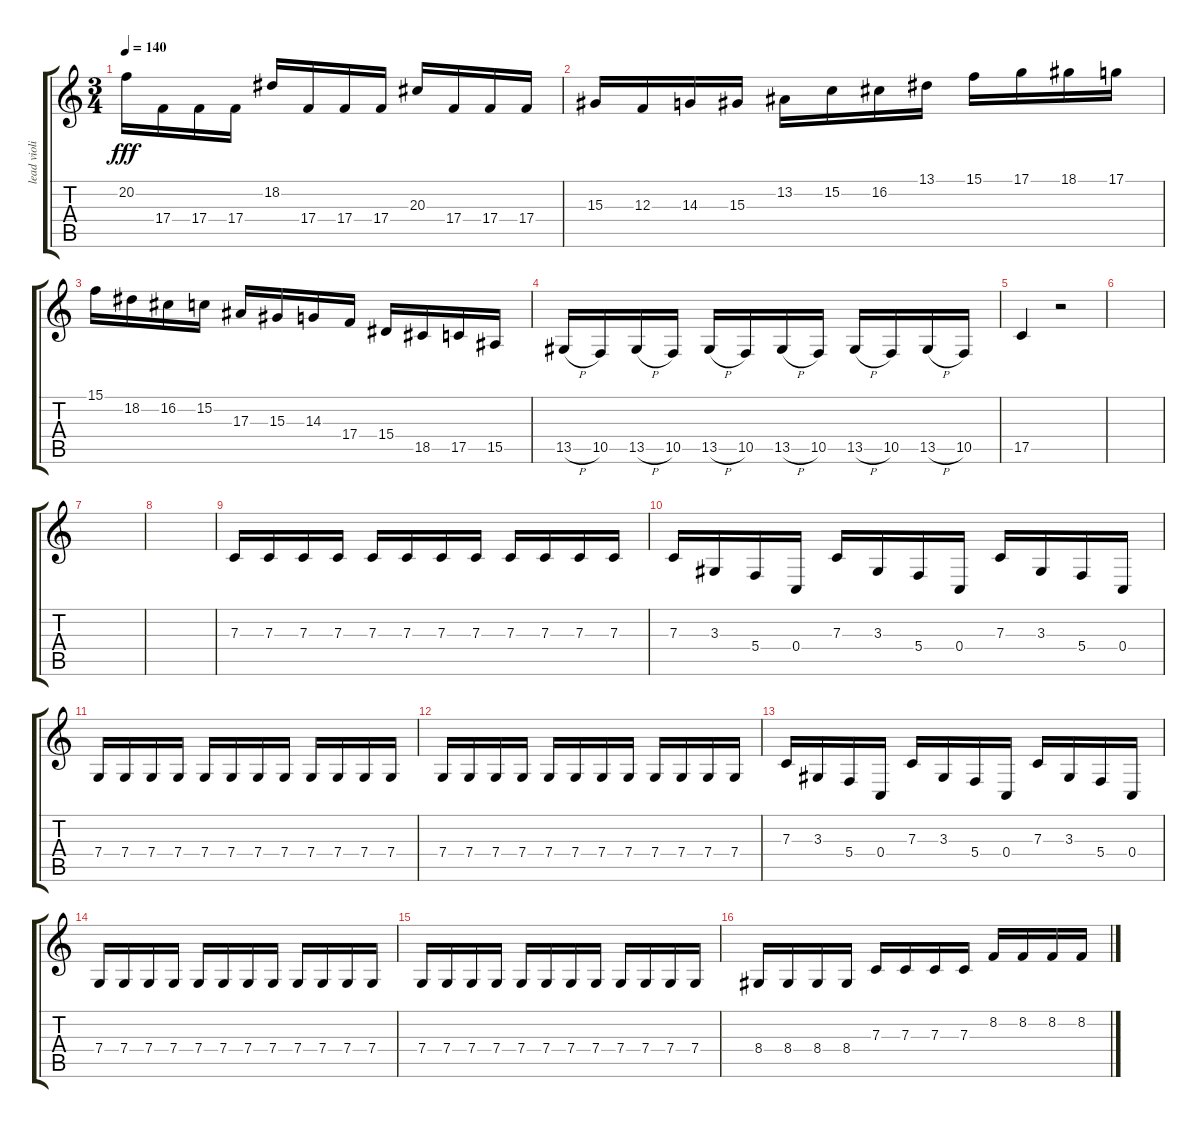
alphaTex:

\track ("lead violin" "lead violi") {instrument stringensemble1}
\staff {score tabs}
\tuning (D4 A3 F3 C3 G2 C2) {hide}
\ts (3 4)
\tempo 140
\clef g2
\ks c
20.2.16{dy fff} 17.4.16 17.4.16 17.4.16 18.2.16 17.4.16 17.4.16 17.4.16 20.3.16 17.4.16 17.4.16 17.4.16 |
15.3.16 12.3.16 14.3.16 15.3.16 13.2.16 15.2.16 16.2.16 13.1.16 15.1.16 17.1.16 18.1.16 17.1.16 |
15.1.16 18.2.16 16.2.16 15.2.16 17.3.16 15.3.16 14.3.16 17.4.16 15.4.16 18.5.16 17.5.16 15.5.16 |
13.5{h}.16 10.5.16 13.5{h}.16 10.5.16 13.5{h}.16 10.5.16 13.5{h}.16 10.5.16 13.5{h}.16 10.5.16 13.5{h}.16 10.5.16 |
17.5.4 r.2 |
|
|
|
7.3.16 7.3.16 7.3.16 7.3.16 7.3.16 7.3.16 7.3.16 7.3.16 7.3.16 7.3.16 7.3.16 7.3.16 |
7.3.16 3.3.16 5.4.16 0.4.16 7.3.16 3.3.16 5.4.16 0.4.16 7.3.16 3.3.16 5.4.16 0.4.16 |
7.4.16 7.4.16 7.4.16 7.4.16 7.4.16 7.4.16 7.4.16 7.4.16 7.4.16 7.4.16 7.4.16 7.4.16 |
7.4.16 7.4.16 7.4.16 7.4.16 7.4.16 7.4.16 7.4.16 7.4.16 7.4.16 7.4.16 7.4.16 7.4.16 |
7.3.16 3.3.16 5.4.16 0.4.16 7.3.16 3.3.16 5.4.16 0.4.16 7.3.16 3.3.16 5.4.16 0.4.16 |
7.4.16 7.4.16 7.4.16 7.4.16 7.4.16 7.4.16 7.4.16 7.4.16 7.4.16 7.4.16 7.4.16 7.4.16 |
7.4.16 7.4.16 7.4.16 7.4.16 7.4.16 7.4.16 7.4.16 7.4.16 7.4.16 7.4.16 7.4.16 7.4.16 |
8.4.16 8.4.16 8.4.16 8.4.16 7.3.16 7.3.16 7.3.16 7.3.16 8.2.16 8.2.16 8.2.16 8.2.16
